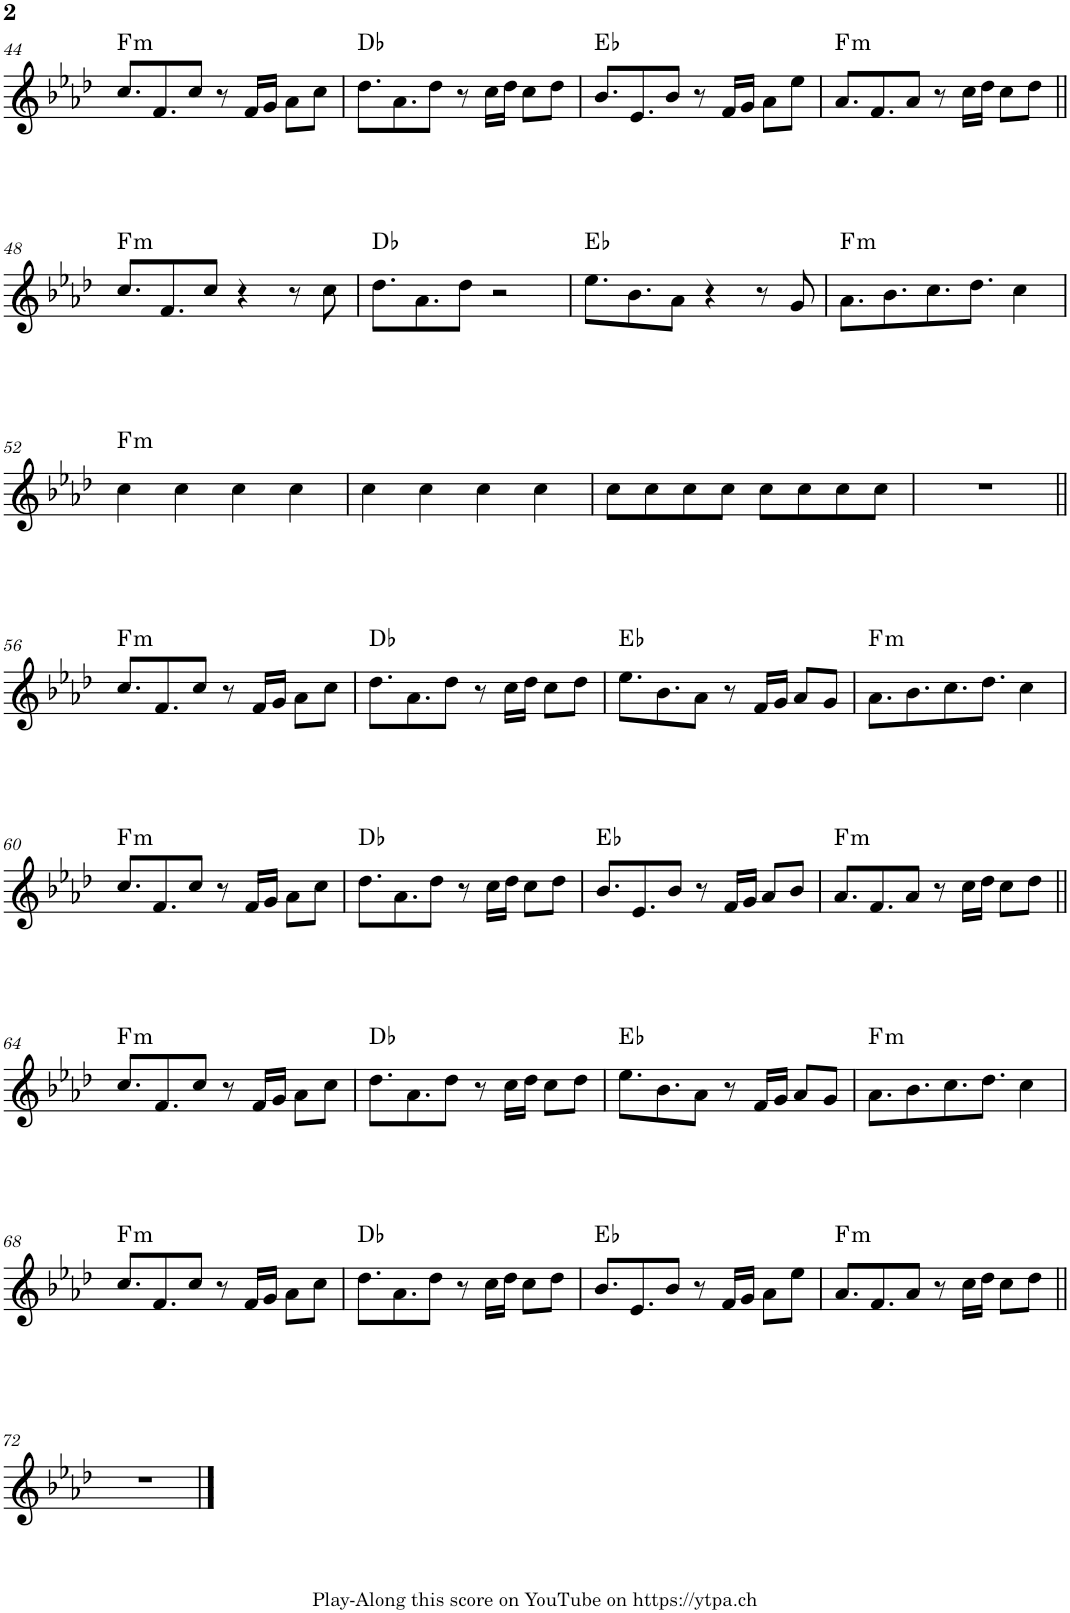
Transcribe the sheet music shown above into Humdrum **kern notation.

**kern	**harte
*part1	*part1
*staff1	*
*I"Voice	*
*I'Vc.	*
!!LO:PB:g=z
*clefG2	*
*k[b-e-a-d-]	*
*M4/4	*
=44	=44
!	!LO:H:kt=m
8.cc/L	F:min
8.f/	.
8cc/J	.
8r	.
16f/LL	.
16g/JJ	.
8a-\L	.
8cc\J	.
=45	=45
8.dd-\L	Db:maj
8.a-\	.
8dd-\J	.
8r	.
16cc\LL	.
16dd-\JJ	.
8cc\L	.
8dd-\J	.
=46	=46
8.b-/L	Eb:maj
8.e-/	.
8b-/J	.
8r	.
16f/LL	.
16g/JJ	.
8a-\L	.
8ee-\J	.
=47	=47
!	!LO:H:kt=m
8.a-/L	F:min
8.f/	.
8a-/J	.
8r	.
16cc\LL	.
16dd-\JJ	.
8cc\L	.
8dd-\J	.
!!LO:LB:g=z
=48||	=48||
!	!LO:H:kt=m
8.cc/L	F:min
8.f/	.
8cc/J	.
4r	.
8r	.
8cc\	.
=49	=49
8.dd-\L	Db:maj
8.a-\	.
8dd-\J	.
2r	.
=50	=50
8.ee-\L	Eb:maj
8.b-\	.
8a-\J	.
4r	.
8r	.
8g/	.
=51	=51
!	!LO:H:kt=m
8.a-\L	F:min
8.b-\	.
8.cc\	.
8.dd-\J	.
4cc\	.
!!LO:LB:g=z
=52	=52
!	!LO:H:kt=m
4cc\	F:min
4cc\	.
4cc\	.
4cc\	.
=53	=53
4cc\	.
4cc\	.
4cc\	.
4cc\	.
=54	=54
8cc\L	.
8cc\	.
8cc\	.
8cc\J	.
8cc\L	.
8cc\	.
8cc\	.
8cc\J	.
=55	=55
1r	.
!!LO:LB:g=z
=56||	=56||
!	!LO:H:kt=m
8.cc/L	F:min
8.f/	.
8cc/J	.
8r	.
16f/LL	.
16g/JJ	.
8a-\L	.
8cc\J	.
=57	=57
8.dd-\L	Db:maj
8.a-\	.
8dd-\J	.
8r	.
16cc\LL	.
16dd-\JJ	.
8cc\L	.
8dd-\J	.
=58	=58
8.ee-\L	Eb:maj
8.b-\	.
8a-\J	.
8r	.
16f/LL	.
16g/JJ	.
8a-/L	.
8g/J	.
=59	=59
!	!LO:H:kt=m
8.a-\L	F:min
8.b-\	.
8.cc\	.
8.dd-\J	.
4cc\	.
!!LO:LB:g=z
=60	=60
!	!LO:H:kt=m
8.cc/L	F:min
8.f/	.
8cc/J	.
8r	.
16f/LL	.
16g/JJ	.
8a-\L	.
8cc\J	.
=61	=61
8.dd-\L	Db:maj
8.a-\	.
8dd-\J	.
8r	.
16cc\LL	.
16dd-\JJ	.
8cc\L	.
8dd-\J	.
=62	=62
8.b-/L	Eb:maj
8.e-/	.
8b-/J	.
8r	.
16f/LL	.
16g/JJ	.
8a-/L	.
8b-/J	.
=63	=63
!	!LO:H:kt=m
8.a-/L	F:min
8.f/	.
8a-/J	.
8r	.
16cc\LL	.
16dd-\JJ	.
8cc\L	.
8dd-\J	.
!!LO:LB:g=z
=64||	=64||
!	!LO:H:kt=m
8.cc/L	F:min
8.f/	.
8cc/J	.
8r	.
16f/LL	.
16g/JJ	.
8a-\L	.
8cc\J	.
=65	=65
8.dd-\L	Db:maj
8.a-\	.
8dd-\J	.
8r	.
16cc\LL	.
16dd-\JJ	.
8cc\L	.
8dd-\J	.
=66	=66
8.ee-\L	Eb:maj
8.b-\	.
8a-\J	.
8r	.
16f/LL	.
16g/JJ	.
8a-/L	.
8g/J	.
=67	=67
!	!LO:H:kt=m
8.a-\L	F:min
8.b-\	.
8.cc\	.
8.dd-\J	.
4cc\	.
!!LO:LB:g=z
=68	=68
!	!LO:H:kt=m
8.cc/L	F:min
8.f/	.
8cc/J	.
8r	.
16f/LL	.
16g/JJ	.
8a-\L	.
8cc\J	.
=69	=69
8.dd-\L	Db:maj
8.a-\	.
8dd-\J	.
8r	.
16cc\LL	.
16dd-\JJ	.
8cc\L	.
8dd-\J	.
=70	=70
8.b-/L	Eb:maj
8.e-/	.
8b-/J	.
8r	.
16f/LL	.
16g/JJ	.
8a-\L	.
8ee-\J	.
=71	=71
!	!LO:H:kt=m
8.a-/L	F:min
8.f/	.
8a-/J	.
8r	.
16cc\LL	.
16dd-\JJ	.
8cc\L	.
8dd-\J	.
!!LO:LB:g=z
=72||	=72||
1r	.
==	==
*-	*-
